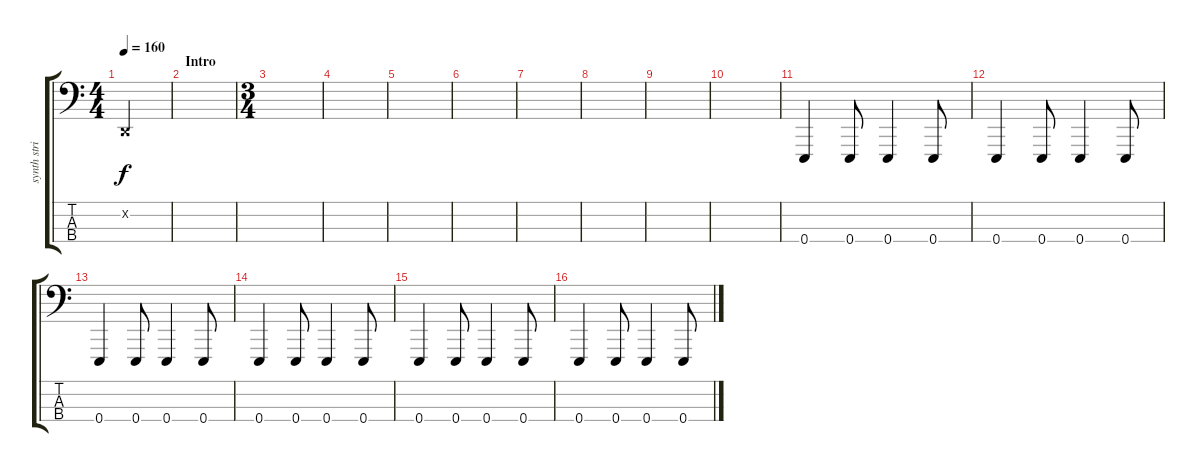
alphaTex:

\track ("synth string" "synth stri") {instrument synthstrings1}
\staff {score tabs}
\tuning (G2 D2 A1 E1) {hide}
\ts (4 4)
\tempo 160
\clef f4
\ks c
0.2{x}.4{dy f instrument synthstrings1} |
\section ("" "Intro")
|
\ts (3 4)
|
|
|
|
|
|
|
|
0.4.4{volume 13} 0.4.8 0.4.4 0.4.8 |
0.4.4 0.4.8 0.4.4 0.4.8 |
0.4.4 0.4.8 0.4.4 0.4.8 |
0.4.4 0.4.8 0.4.4 0.4.8 |
0.4.4 0.4.8 0.4.4 0.4.8 |
0.4.4 0.4.8 0.4.4 0.4.8
